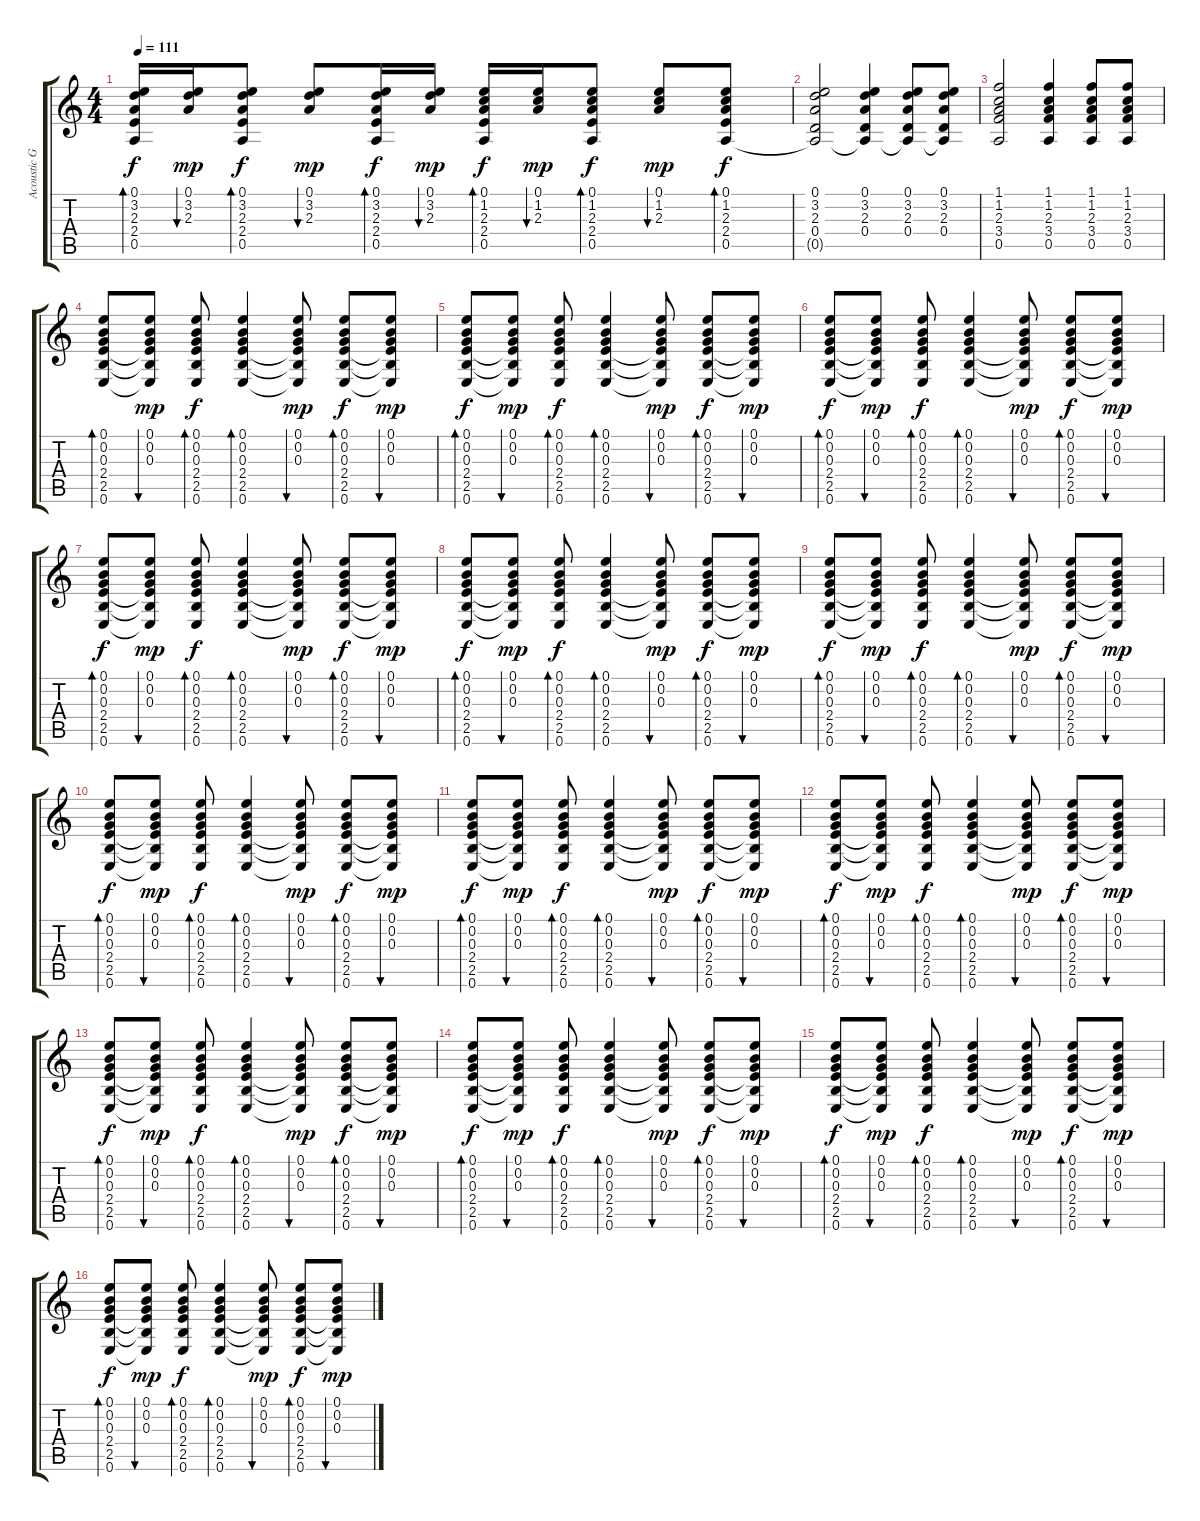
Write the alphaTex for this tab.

\track ("Acoustic Guitar" "Acoustic G") {instrument acousticguitarsteel}
\staff {score tabs}
\tuning (E4 B3 G3 D3 A2 E2) {hide}
\ts (4 4)
\tempo 111
\clef g2
\ks c
(0.1 3.2 2.3 2.4 0.5).16{bd 30 dy f} (0.1 3.2 2.3).16{bu 30 dy mp} (0.1 3.2 2.3 2.4 0.5).8{bd 30 dy f} (0.1 3.2 2.3).8{bu 30 dy mp} (0.1 3.2 2.3 2.4 0.5).16{bd 30 dy f} (0.1 3.2 2.3).16{bu 30 dy mp} (0.1 1.2 2.3 2.4 0.5).16{bd 30 dy f} (0.1 1.2 2.3).16{bu 30 dy mp} (0.1 1.2 2.3 2.4 0.5).8{bd 30 dy f} (0.1 1.2 2.3).8{bu 30 dy mp} (0.1 1.2 2.3 2.4 0.5).8{bd 30 dy f} |
(0.1 3.2 2.3 0.4 0.5{t}).2 (0.1 3.2 2.3 0.4 0.5{t}).4 (0.1 3.2 2.3 0.4 0.5{t}).8 (0.1 3.2 2.3 0.4 0.5{t}).8 |
(1.1 1.2 2.3 3.4 0.5).2 (1.1 1.2 2.3 3.4 0.5).4 (1.1 1.2 2.3 3.4 0.5).8 (1.1 1.2 2.3 3.4 0.5).8 |
(0.1 0.2 0.3 2.4 2.5 0.6).8{bd 30} (0.1 0.2 0.3 2.4{t} 2.5{t} 0.6{t}).8{bu 30 dy mp} (0.1 0.2 0.3 2.4 2.5 0.6).8{bd 30 dy f} (0.1 0.2 0.3 2.4 2.5 0.6).4{bd 30} (0.1 0.2 0.3 2.4{t} 2.5{t} 0.6{t}).8{bu 30 dy mp} (0.1 0.2 0.3 2.4 2.5 0.6).8{bd 30 dy f} (0.1 0.2 0.3 2.4{t} 2.5{t} 0.6{t}).8{bu 30 dy mp} |
(0.1 0.2 0.3 2.4 2.5 0.6).8{bd 30 dy f} (0.1 0.2 0.3 2.4{t} 2.5{t} 0.6{t}).8{bu 30 dy mp} (0.1 0.2 0.3 2.4 2.5 0.6).8{bd 30 dy f} (0.1 0.2 0.3 2.4 2.5 0.6).4{bd 30} (0.1 0.2 0.3 2.4{t} 2.5{t} 0.6{t}).8{bu 30 dy mp} (0.1 0.2 0.3 2.4 2.5 0.6).8{bd 30 dy f} (0.1 0.2 0.3 2.4{t} 2.5{t} 0.6{t}).8{bu 30 dy mp} |
(0.1 0.2 0.3 2.4 2.5 0.6).8{bd 30 dy f} (0.1 0.2 0.3 2.4{t} 2.5{t} 0.6{t}).8{bu 30 dy mp} (0.1 0.2 0.3 2.4 2.5 0.6).8{bd 30 dy f} (0.1 0.2 0.3 2.4 2.5 0.6).4{bd 30} (0.1 0.2 0.3 2.4{t} 2.5{t} 0.6{t}).8{bu 30 dy mp} (0.1 0.2 0.3 2.4 2.5 0.6).8{bd 30 dy f} (0.1 0.2 0.3 2.4{t} 2.5{t} 0.6{t}).8{bu 30 dy mp} |
(0.1 0.2 0.3 2.4 2.5 0.6).8{bd 30 dy f} (0.1 0.2 0.3 2.4{t} 2.5{t} 0.6{t}).8{bu 30 dy mp} (0.1 0.2 0.3 2.4 2.5 0.6).8{bd 30 dy f} (0.1 0.2 0.3 2.4 2.5 0.6).4{bd 30} (0.1 0.2 0.3 2.4{t} 2.5{t} 0.6{t}).8{bu 30 dy mp} (0.1 0.2 0.3 2.4 2.5 0.6).8{bd 30 dy f} (0.1 0.2 0.3 2.4{t} 2.5{t} 0.6{t}).8{bu 30 dy mp} |
(0.1 0.2 0.3 2.4 2.5 0.6).8{bd 30 dy f} (0.1 0.2 0.3 2.4{t} 2.5{t} 0.6{t}).8{bu 30 dy mp} (0.1 0.2 0.3 2.4 2.5 0.6).8{bd 30 dy f} (0.1 0.2 0.3 2.4 2.5 0.6).4{bd 30} (0.1 0.2 0.3 2.4{t} 2.5{t} 0.6{t}).8{bu 30 dy mp} (0.1 0.2 0.3 2.4 2.5 0.6).8{bd 30 dy f} (0.1 0.2 0.3 2.4{t} 2.5{t} 0.6{t}).8{bu 30 dy mp} |
(0.1 0.2 0.3 2.4 2.5 0.6).8{bd 30 dy f} (0.1 0.2 0.3 2.4{t} 2.5{t} 0.6{t}).8{bu 30 dy mp} (0.1 0.2 0.3 2.4 2.5 0.6).8{bd 30 dy f} (0.1 0.2 0.3 2.4 2.5 0.6).4{bd 30} (0.1 0.2 0.3 2.4{t} 2.5{t} 0.6{t}).8{bu 30 dy mp} (0.1 0.2 0.3 2.4 2.5 0.6).8{bd 30 dy f} (0.1 0.2 0.3 2.4{t} 2.5{t} 0.6{t}).8{bu 30 dy mp} |
(0.1 0.2 0.3 2.4 2.5 0.6).8{bd 30 dy f} (0.1 0.2 0.3 2.4{t} 2.5{t} 0.6{t}).8{bu 30 dy mp} (0.1 0.2 0.3 2.4 2.5 0.6).8{bd 30 dy f} (0.1 0.2 0.3 2.4 2.5 0.6).4{bd 30} (0.1 0.2 0.3 2.4{t} 2.5{t} 0.6{t}).8{bu 30 dy mp} (0.1 0.2 0.3 2.4 2.5 0.6).8{bd 30 dy f} (0.1 0.2 0.3 2.4{t} 2.5{t} 0.6{t}).8{bu 30 dy mp} |
(0.1 0.2 0.3 2.4 2.5 0.6).8{bd 30 dy f} (0.1 0.2 0.3 2.4{t} 2.5{t} 0.6{t}).8{bu 30 dy mp} (0.1 0.2 0.3 2.4 2.5 0.6).8{bd 30 dy f} (0.1 0.2 0.3 2.4 2.5 0.6).4{bd 30} (0.1 0.2 0.3 2.4{t} 2.5{t} 0.6{t}).8{bu 30 dy mp} (0.1 0.2 0.3 2.4 2.5 0.6).8{bd 30 dy f} (0.1 0.2 0.3 2.4{t} 2.5{t} 0.6{t}).8{bu 30 dy mp} |
(0.1 0.2 0.3 2.4 2.5 0.6).8{bd 30 dy f} (0.1 0.2 0.3 2.4{t} 2.5{t} 0.6{t}).8{bu 30 dy mp} (0.1 0.2 0.3 2.4 2.5 0.6).8{bd 30 dy f} (0.1 0.2 0.3 2.4 2.5 0.6).4{bd 30} (0.1 0.2 0.3 2.4{t} 2.5{t} 0.6{t}).8{bu 30 dy mp} (0.1 0.2 0.3 2.4 2.5 0.6).8{bd 30 dy f} (0.1 0.2 0.3 2.4{t} 2.5{t} 0.6{t}).8{bu 30 dy mp} |
(0.1 0.2 0.3 2.4 2.5 0.6).8{bd 30 dy f} (0.1 0.2 0.3 2.4{t} 2.5{t} 0.6{t}).8{bu 30 dy mp} (0.1 0.2 0.3 2.4 2.5 0.6).8{bd 30 dy f} (0.1 0.2 0.3 2.4 2.5 0.6).4{bd 30} (0.1 0.2 0.3 2.4{t} 2.5{t} 0.6{t}).8{bu 30 dy mp} (0.1 0.2 0.3 2.4 2.5 0.6).8{bd 30 dy f} (0.1 0.2 0.3 2.4{t} 2.5{t} 0.6{t}).8{bu 30 dy mp} |
(0.1 0.2 0.3 2.4 2.5 0.6).8{bd 30 dy f} (0.1 0.2 0.3 2.4{t} 2.5{t} 0.6{t}).8{bu 30 dy mp} (0.1 0.2 0.3 2.4 2.5 0.6).8{bd 30 dy f} (0.1 0.2 0.3 2.4 2.5 0.6).4{bd 30} (0.1 0.2 0.3 2.4{t} 2.5{t} 0.6{t}).8{bu 30 dy mp} (0.1 0.2 0.3 2.4 2.5 0.6).8{bd 30 dy f} (0.1 0.2 0.3 2.4{t} 2.5{t} 0.6{t}).8{bu 30 dy mp} |
(0.1 0.2 0.3 2.4 2.5 0.6).8{bd 30 dy f} (0.1 0.2 0.3 2.4{t} 2.5{t} 0.6{t}).8{bu 30 dy mp} (0.1 0.2 0.3 2.4 2.5 0.6).8{bd 30 dy f} (0.1 0.2 0.3 2.4 2.5 0.6).4{bd 30} (0.1 0.2 0.3 2.4{t} 2.5{t} 0.6{t}).8{bu 30 dy mp} (0.1 0.2 0.3 2.4 2.5 0.6).8{bd 30 dy f} (0.1 0.2 0.3 2.4{t} 2.5{t} 0.6{t}).8{bu 30 dy mp} |
(0.1 0.2 0.3 2.4 2.5 0.6).8{bd 30 dy f} (0.1 0.2 0.3 2.4{t} 2.5{t} 0.6{t}).8{bu 30 dy mp} (0.1 0.2 0.3 2.4 2.5 0.6).8{bd 30 dy f} (0.1 0.2 0.3 2.4 2.5 0.6).4{bd 30} (0.1 0.2 0.3 2.4{t} 2.5{t} 0.6{t}).8{bu 30 dy mp} (0.1 0.2 0.3 2.4 2.5 0.6).8{bd 30 dy f} (0.1 0.2 0.3 2.4{t} 2.5{t} 0.6{t}).8{bu 30 dy mp}
